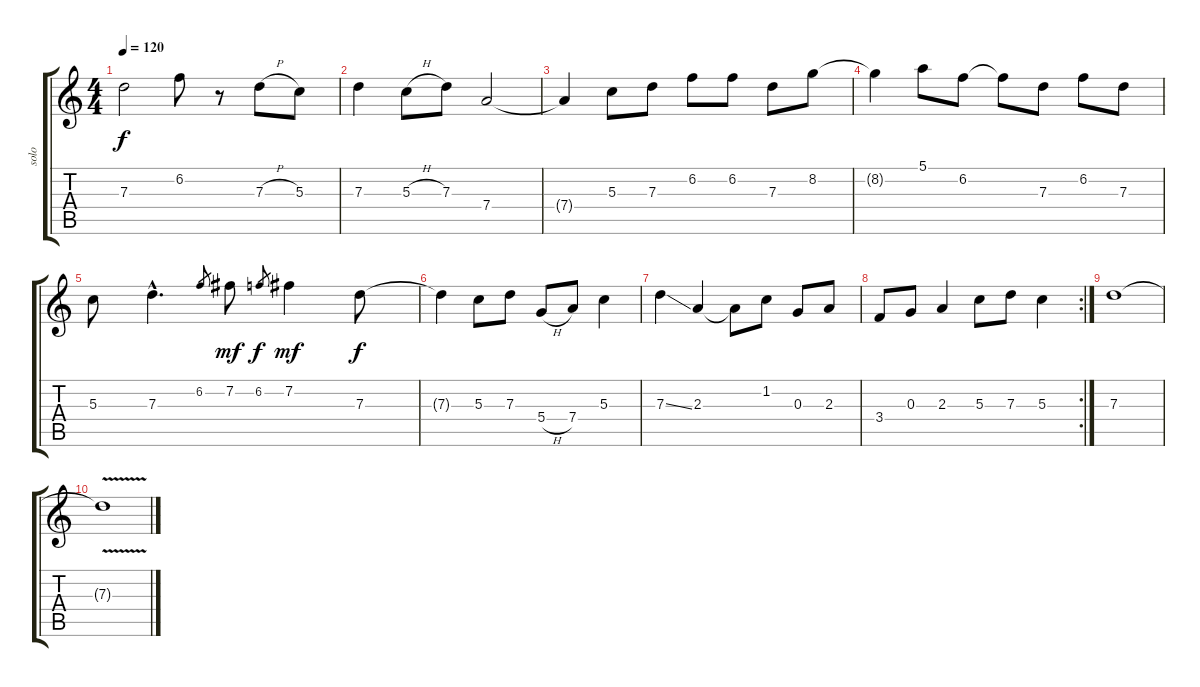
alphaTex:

\track ("solo" "solo") {instrument electricguitarmuted}
\staff {score tabs}
\tuning (E4 B3 G3 D3 A2 E2) {hide}
\ts (4 4)
\tempo 120
\clef g2
\ks c
7.3.2{dy f} 6.2.8 r.8 7.3{h}.8 5.3.8 |
7.3.4 5.3{h}.8 7.3.8 7.4.2 |
7.4{t}.4 5.3.8 7.3.8 6.2.8 6.2.8 7.3.8 8.2.8 |
8.2{t}.4 5.1.8 6.2.8 6.2{t}.8 7.3.8 6.2.8 7.3.8 |
5.3.8 7.3{hac}.4{d} 6.2.8{gr} 7.2.8{dy mf} 6.2.8{gr dy f} 7.2.4{dy mf} 7.3.8{dy f} |
7.3{t}.4 5.3.8 7.3.8 5.4{h}.8 7.4.8 5.3.4 |
7.3{ss}.4 2.3.4 2.3{t}.8 1.2.8 0.3.8 2.3.8 |
\rc 2
3.4.8 0.3.8 2.3.4 5.3.8 7.3.8 5.3.4 |
7.3.1 |
7.3{v t}.1
